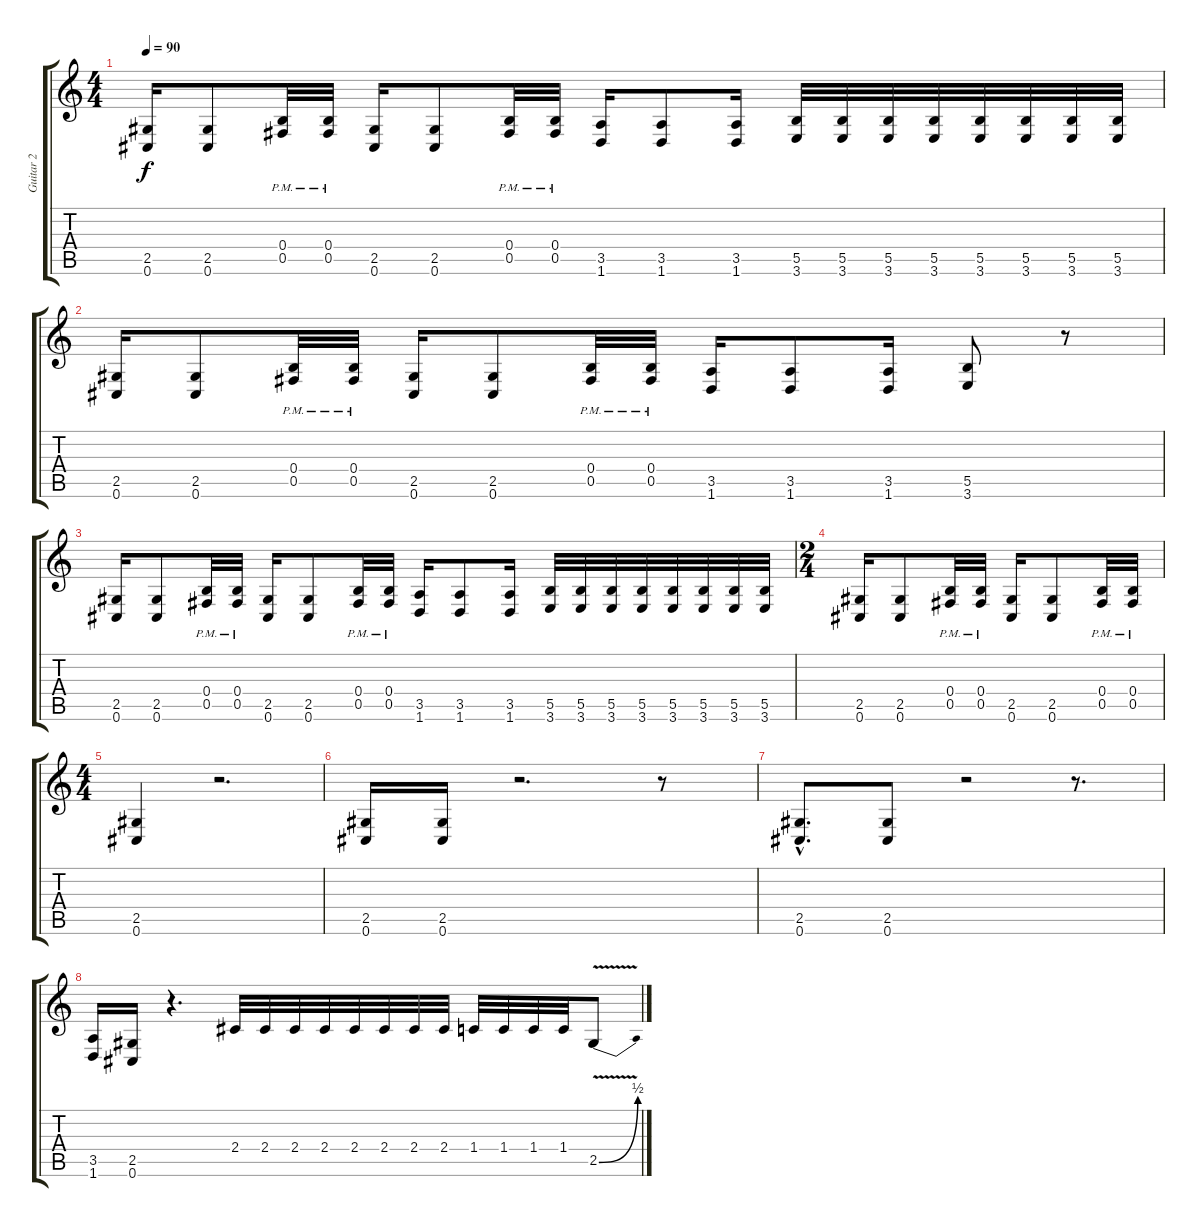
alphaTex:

\track ("Guitar 2" "Guitar 2") {instrument distortionguitar}
\staff {score tabs}
\tuning (Db4 Ab3 E3 B2 Gb2 Db2) {hide}
\ts (4 4)
\tempo 90
\clef g2
\ks c
(2.5 0.6).16{dy f} (2.5 0.6).8 (0.4{pm} 0.5{pm}).32 (0.4{pm} 0.5{pm}).32 (2.5 0.6).16 (2.5 0.6).8 (0.4{pm} 0.5{pm}).32 (0.4{pm} 0.5{pm}).32 (3.5 1.6).16 (3.5 1.6).8 (3.5 1.6).16 (5.5 3.6).32 (5.5 3.6).32 (5.5 3.6).32 (5.5 3.6).32 (5.5 3.6).32 (5.5 3.6).32 (5.5 3.6).32 (5.5 3.6).32 |
(2.5 0.6).16 (2.5 0.6).8 (0.4{pm} 0.5{pm}).32 (0.4{pm} 0.5{pm}).32 (2.5 0.6).16 (2.5 0.6).8 (0.4{pm} 0.5{pm}).32 (0.4{pm} 0.5{pm}).32 (3.5 1.6).16 (3.5 1.6).8 (3.5 1.6).16 (5.5 3.6).8 r.8 |
(2.5 0.6).16 (2.5 0.6).8 (0.4{pm} 0.5{pm}).32 (0.4{pm} 0.5{pm}).32 (2.5 0.6).16 (2.5 0.6).8 (0.4{pm} 0.5{pm}).32 (0.4{pm} 0.5{pm}).32 (3.5 1.6).16 (3.5 1.6).8 (3.5 1.6).16 (5.5 3.6).32 (5.5 3.6).32 (5.5 3.6).32 (5.5 3.6).32 (5.5 3.6).32 (5.5 3.6).32 (5.5 3.6).32 (5.5 3.6).32 |
\ts (2 4)
(2.5 0.6).16 (2.5 0.6).8 (0.4{pm} 0.5{pm}).32 (0.4{pm} 0.5{pm}).32 (2.5 0.6).16 (2.5 0.6).8 (0.4{pm} 0.5{pm}).32 (0.4{pm} 0.5{pm}).32 |
\ts (4 4)
(2.5 0.6).4 r.2{d} |
(2.5 0.6).16 (2.5 0.6).16 r.2{d} r.8 |
(2.5{hac} 0.6{hac}).8{d} (2.5 0.6).8 r.2 r.8{d} |
(3.5 1.6).16 (2.5 0.6).16 r.4{d} 2.4.32 2.4.32 2.4.32 2.4.32 2.4.32 2.4.32 2.4.32 2.4.32 1.4.32 1.4.32 1.4.32 1.4.32 2.5{be (bend 0 0 60 2) v}.8
